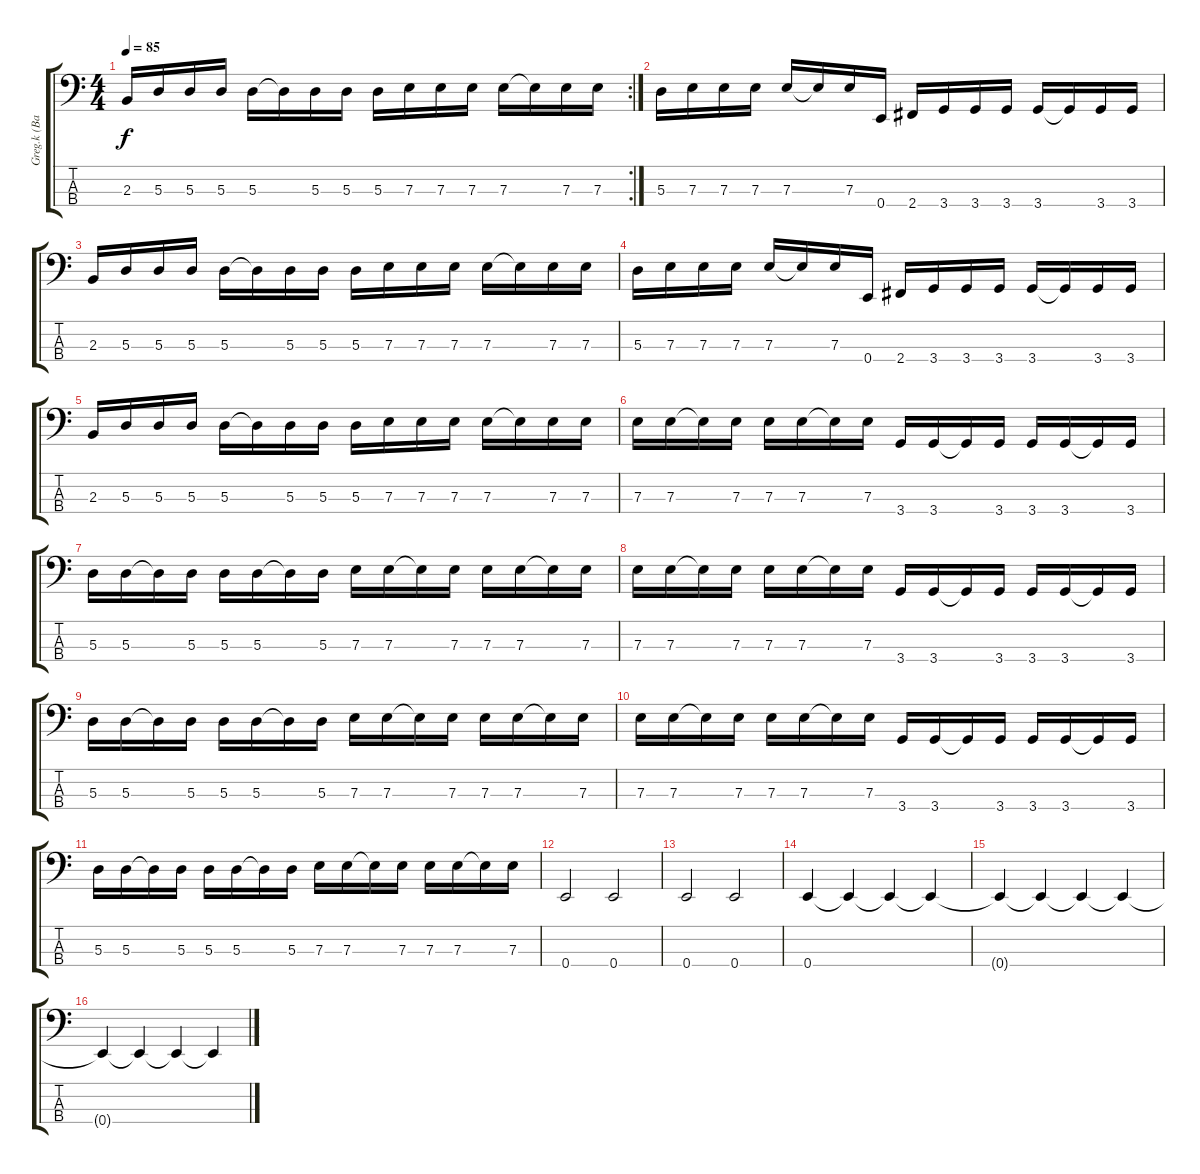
\track ("Greg.k (Bass)" "Greg.k (Ba") {instrument electricbasspick}
\staff {score tabs}
\tuning (G2 D2 A1 E1) {hide}
\rc 2
\ts (4 4)
\tempo 85
\clef f4
\ks c
2.3.16{dy f} 5.3.16 5.3.16 5.3.16 5.3.16 5.3{t}.16 5.3.16 5.3.16 5.3.16 7.3.16 7.3.16 7.3.16 7.3.16 7.3{t}.16 7.3.16 7.3.16 |
5.3.16 7.3.16 7.3.16 7.3.16 7.3.16 7.3{t}.16 7.3.16 0.4.16 2.4.16 3.4.16 3.4.16 3.4.16 3.4.16 3.4{t}.16 3.4.16 3.4.16 |
2.3.16 5.3.16 5.3.16 5.3.16 5.3.16 5.3{t}.16 5.3.16 5.3.16 5.3.16 7.3.16 7.3.16 7.3.16 7.3.16 7.3{t}.16 7.3.16 7.3.16 |
5.3.16 7.3.16 7.3.16 7.3.16 7.3.16 7.3{t}.16 7.3.16 0.4.16 2.4.16 3.4.16 3.4.16 3.4.16 3.4.16 3.4{t}.16 3.4.16 3.4.16 |
2.3.16 5.3.16 5.3.16 5.3.16 5.3.16 5.3{t}.16 5.3.16 5.3.16 5.3.16 7.3.16 7.3.16 7.3.16 7.3.16 7.3{t}.16 7.3.16 7.3.16 |
7.3.16 7.3.16 7.3{t}.16 7.3.16 7.3.16 7.3.16 7.3{t}.16 7.3.16 3.4.16 3.4.16 3.4{t}.16 3.4.16 3.4.16 3.4.16 3.4{t}.16 3.4.16 |
5.3.16 5.3.16 5.3{t}.16 5.3.16 5.3.16 5.3.16 5.3{t}.16 5.3.16 7.3.16 7.3.16 7.3{t}.16 7.3.16 7.3.16 7.3.16 7.3{t}.16 7.3.16 |
7.3.16 7.3.16 7.3{t}.16 7.3.16 7.3.16 7.3.16 7.3{t}.16 7.3.16 3.4.16 3.4.16 3.4{t}.16 3.4.16 3.4.16 3.4.16 3.4{t}.16 3.4.16 |
5.3.16 5.3.16 5.3{t}.16 5.3.16 5.3.16 5.3.16 5.3{t}.16 5.3.16 7.3.16 7.3.16 7.3{t}.16 7.3.16 7.3.16 7.3.16 7.3{t}.16 7.3.16 |
7.3.16 7.3.16 7.3{t}.16 7.3.16 7.3.16 7.3.16 7.3{t}.16 7.3.16 3.4.16 3.4.16 3.4{t}.16 3.4.16 3.4.16 3.4.16 3.4{t}.16 3.4.16 |
5.3.16 5.3.16 5.3{t}.16 5.3.16 5.3.16 5.3.16 5.3{t}.16 5.3.16 7.3.16 7.3.16 7.3{t}.16 7.3.16 7.3.16 7.3.16 7.3{t}.16 7.3.16 |
0.4.2 0.4.2 |
0.4.2 0.4.2 |
0.4.4{volume 16} 0.4{t}.4{volume 15} 0.4{t}.4{volume 14} 0.4{t}.4{volume 13} |
0.4{t}.4{volume 12} 0.4{t}.4{volume 11} 0.4{t}.4{volume 10} 0.4{t}.4{volume 8} |
0.4{t}.4{volume 6} 0.4{t}.4{volume 5} 0.4{t}.4{volume 4} 0.4{t}.4{volume 2}
